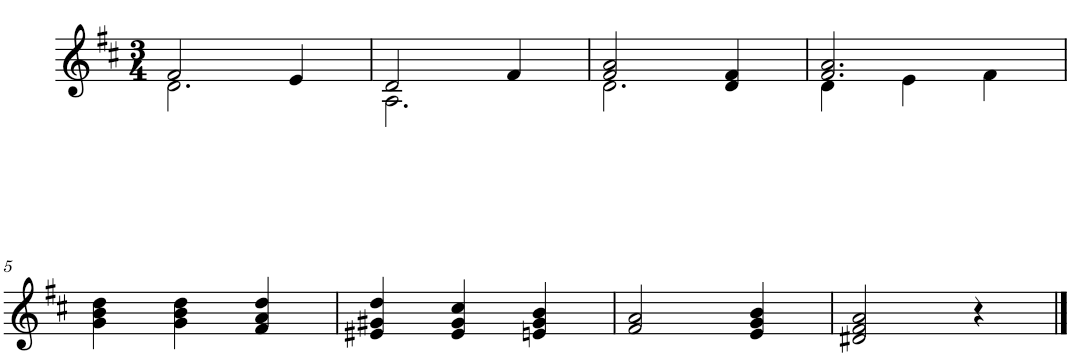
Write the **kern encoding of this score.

**kern
*part1
*staff1
*I"Piano
*I'Pno.
*clefG2
*k[f#c#]
*M3/4
=1
*^
2f#/	2.d\
4e/	.
=2	=2
2d/	2.A\
4f#/	.
=3	=3
2f#/ 2a/	2.d\
4d/ 4f#/	.
=4	=4
2.f#/ 2.a/	4d\
.	4e\
.	4f#\
*v	*v
!!LO:LB:g=z
=5
4g\ 4b\ 4dd\
4g\ 4b\ 4dd\
4f#/ 4a/ 4dd/
=6
4e#X/ 4g#X/ 4dd/
4e#/ 4g#/ 4cc#/
4en/ 4g#/ 4b/
=7
2f#/ 2a/
4e/ 4g/ 4b/
=8
2d#X/ 2f#/ 2a/
4r
==
*-
